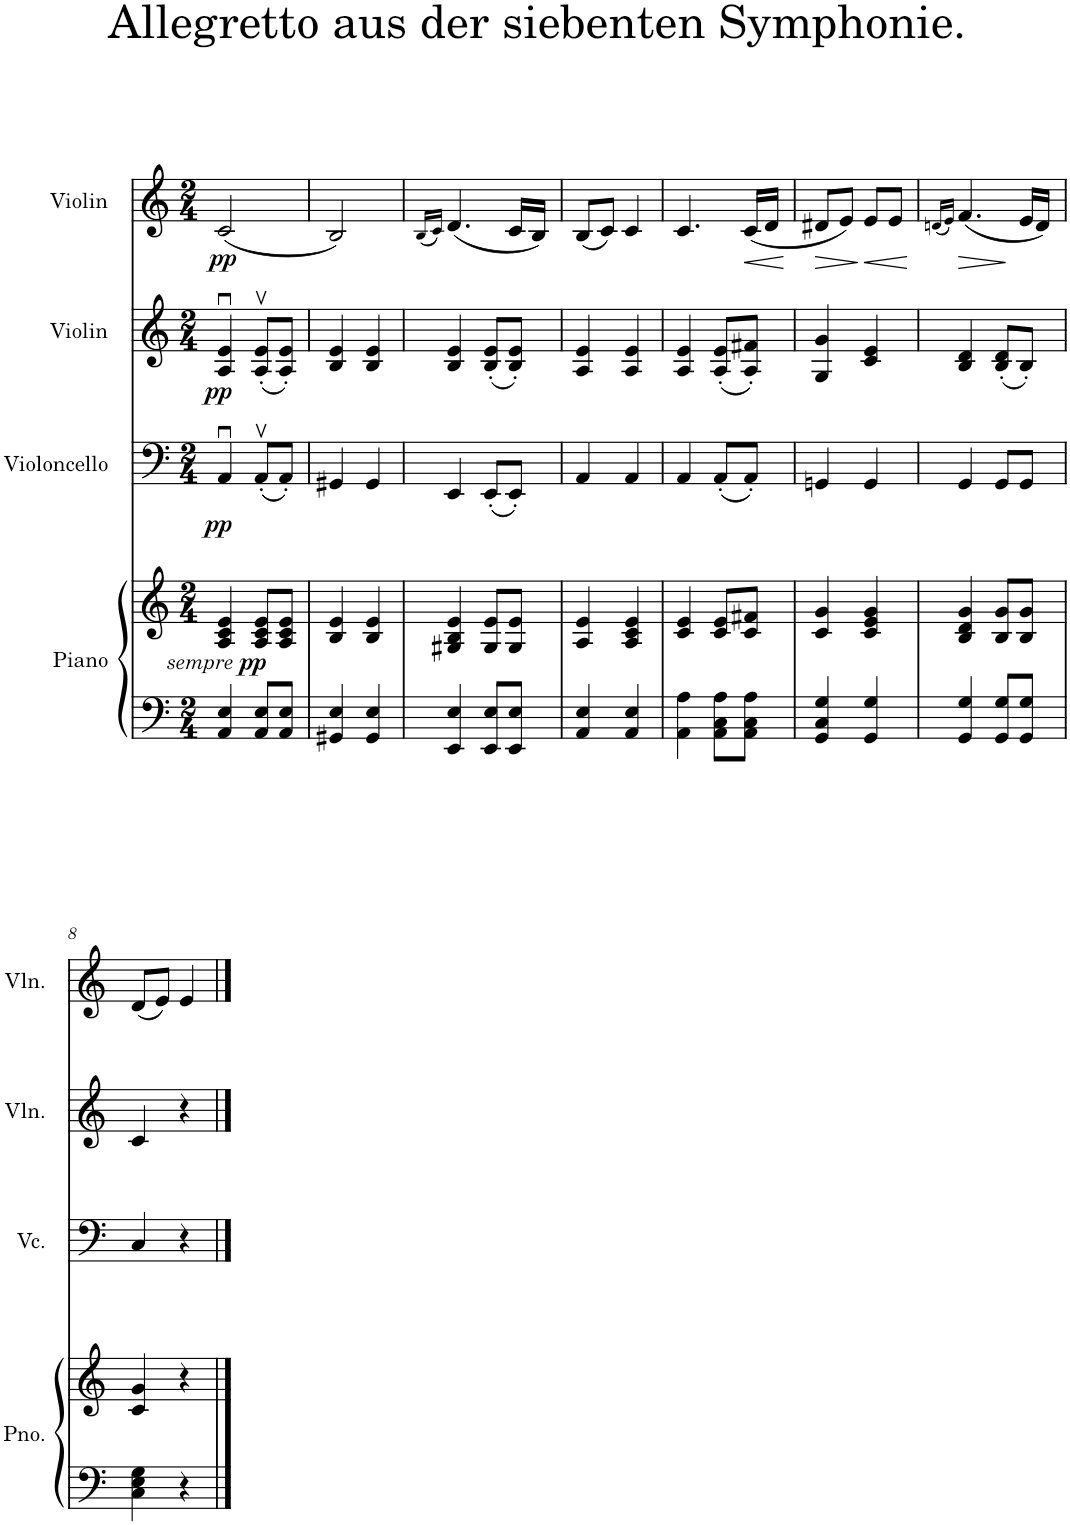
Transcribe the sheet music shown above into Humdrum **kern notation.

**kern	**kern	**dynam	**kern	**dynam	**kern	**dynam	**kern	**dynam
*part4	*part4	*part4	*part3	*part3	*part2	*part2	*part1	*part1
*staff5	*staff4	*staff4/5	*staff3	*staff3	*staff2	*staff2	*staff1	*staff1
*I"Piano	*	*	*I"Violoncello	*	*I"Violin	*	*I"Violin	*
*I'Pno.	*	*	*I'Vc.	*	*I'Vln.	*	*I'Vln.	*
*clefF4	*clefG2	*	*clefF4	*	*clefG2	*	*clefG2	*
*k[]	*k[]	*	*k[]	*	*k[]	*	*k[]	*
*M2/4	*M2/4	*	*M2/4	*	*M2/4	*	*M2/4	*
=1	=1	=1	=1	=1	=1	=1	=1	=1
!	!	!LO:DY:b	!	!	!	!	!	!
!	!	!LO:DY:n=1:b	!	!LO:DY:b	!	!LO:DY:b	!	!LO:DY:b
4AA/ 4E/	4A/ 4c/ 4e/	other-dynamics pp	4AAu/	pp	4A/u 4e/u	pp	(2c/	pp
8AA/ 8E/L	8A/ 8c/ 8e/L	.	(8AAv'/L	.	(8A/v' 8e/v'L	.	.	.
8AA/ 8E/J	8A/ 8c/ 8e/J	.	8AA'/J)	.	8A/' 8e/'J)	.	.	.
=2	=2	=2	=2	=2	=2	=2	=2	=2
4GG#X/ 4E/	4B/ 4e/	.	4GG#X/	.	4B/ 4e/	.	2B/)	.
4GG#/ 4E/	4B/ 4e/	.	4GG#/	.	4B/ 4e/	.	.	.
=3	=3	=3	=3	=3	=3	=3	=3	=3
.	.	.	.	.	.	.	(16qB/LL	.
.	.	.	.	.	.	.	16qc/JJ)	.
4EE/ 4E/	4G#X/ 4B/ 4e/	.	4EE/	.	4B/ 4e/	.	(4.d/	.
8EE/ 8E/L	8G#/ 8e/L	.	(8EE'/L	.	(8B/' 8e/'L	.	.	.
8EE/ 8E/J	8G#/ 8e/J	.	8EE'/J)	.	8B/' 8e/'J)	.	16c/LL	.
.	.	.	.	.	.	.	16B/JJ)	.
=4	=4	=4	=4	=4	=4	=4	=4	=4
4AA/ 4E/	4A/ 4e/	.	4AA/	.	4A/ 4e/	.	(8B/L	.
.	.	.	.	.	.	.	8c/J)	.
4AA/ 4E/	4A/ 4c/ 4e/	.	4AA/	.	4A/ 4e/	.	4c/	.
=5	=5	=5	=5	=5	=5	=5	=5	=5
4AA\ 4A\	4c/ 4e/	.	4AA/	.	4A/ 4e/	.	4.c/	.
8AA\ 8C\ 8A\L	8c/ 8e/L	.	(8AA'/L	.	(8A/' 8e/'L	.	.	.
!	!	!	!	!	!	!	!	!LO:HP:b
8AA\ 8C\ 8A\J	8c/ 8f#X/J	.	8AA'/J)	.	8A/' 8f#X/'J)	.	(16c/LL	<
.	.	.	.	.	.	.	16d/JJ	.
.	.	.	.	.	.	.	.	[
=6	=6	=6	=6	=6	=6	=6	=6	=6
!	!	!	!	!	!	!	!	!LO:HP:b
4GG/ 4C/ 4G/	4c/ 4g/	.	4GGn/	.	4G/ 4g/	.	8d#X/L	>
.	.	.	.	.	.	.	8e/J)	.
!	!	!	!	!	!	!	!	!LO:HP:n=1:b
4GG/ 4G/	4c/ 4e/ 4g/	.	4GG/	.	4c/ 4e/	.	8e/L	] <
.	.	.	.	.	.	.	8e/J	.
.	.	.	.	.	.	.	.	[
=7	=7	=7	=7	=7	=7	=7	=7	=7
.	.	.	.	.	.	.	(16qdn/LL	.
.	.	.	.	.	.	.	16qe/JJ)	.
4GG/ 4G/	4B/ 4d/ 4g/	.	4GG/	.	4B/ 4d/	.	(4.f/	.
8GG/ 8G/L	8B/ 8g/L	.	8GG/L	.	(8B/' 8d/'L	.	.	.
8GG/ 8G/J	8B/ 8g/J	.	8GG/J	.	8B'/J)	.	16e/LL	.
.	.	.	.	.	.	.	16d/JJ)	.
!!LO:LB:g=z
=8	=8	=8	=8	=8	=8	=8	=8	=8
4C\ 4E\ 4G\	4c/ 4g/	.	4C/	.	4c/	.	(8d/L	.
.	.	.	.	.	.	.	8e/J)	.
4r	4r	.	4r	.	4r	.	4e/	.
==	==	==	==	==	==	==	==	==
*-	*-	*-	*-	*-	*-	*-	*-	*-
